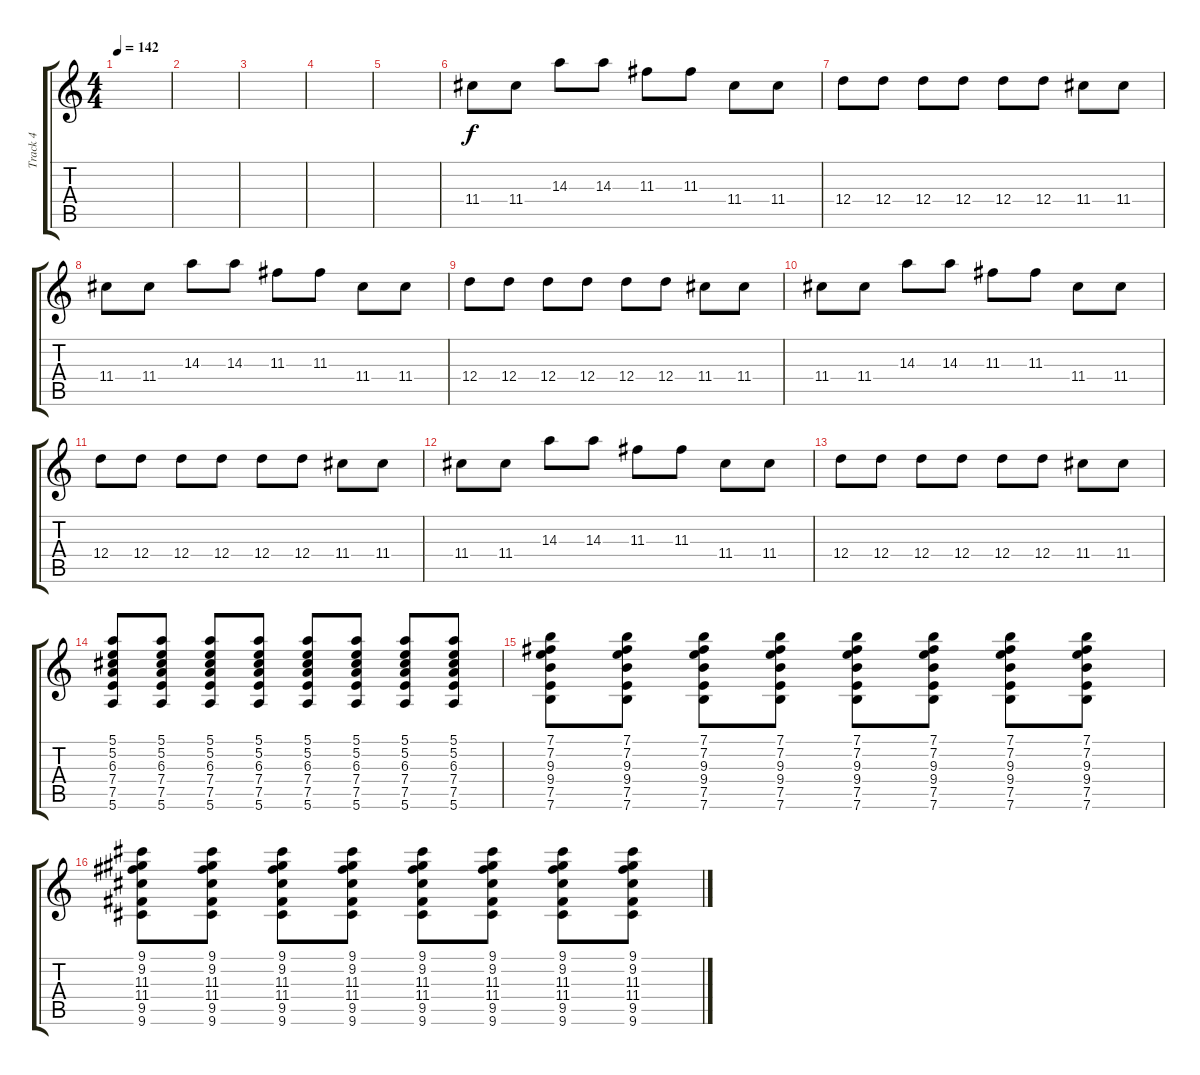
\track ("Track 4" "Track 4") {instrument distortionguitar}
\staff {score tabs}
\tuning (E4 B3 G3 D3 A2 E2) {hide}
\ts (4 4)
\tempo 142
\clef g2
\ks c
|
|
|
|
|
11.4.8{dy f} 11.4.8 14.3.8 14.3.8 11.3.8 11.3.8 11.4.8 11.4.8 |
12.4.8 12.4.8 12.4.8 12.4.8 12.4.8 12.4.8 11.4.8 11.4.8 |
11.4.8 11.4.8 14.3.8 14.3.8 11.3.8 11.3.8 11.4.8 11.4.8 |
12.4.8 12.4.8 12.4.8 12.4.8 12.4.8 12.4.8 11.4.8 11.4.8 |
11.4.8 11.4.8 14.3.8 14.3.8 11.3.8 11.3.8 11.4.8 11.4.8 |
12.4.8 12.4.8 12.4.8 12.4.8 12.4.8 12.4.8 11.4.8 11.4.8 |
11.4.8 11.4.8 14.3.8 14.3.8 11.3.8 11.3.8 11.4.8 11.4.8 |
12.4.8 12.4.8 12.4.8 12.4.8 12.4.8 12.4.8 11.4.8 11.4.8 |
(5.1 5.2 6.3 7.4 7.5 5.6).8 (5.1 5.2 6.3 7.4 7.5 5.6).8 (5.1 5.2 6.3 7.4 7.5 5.6).8 (5.1 5.2 6.3 7.4 7.5 5.6).8 (5.1 5.2 6.3 7.4 7.5 5.6).8 (5.1 5.2 6.3 7.4 7.5 5.6).8 (5.1 5.2 6.3 7.4 7.5 5.6).8 (5.1 5.2 6.3 7.4 7.5 5.6).8 |
(7.1 7.2 9.3 9.4 7.5 7.6).8 (7.1 7.2 9.3 9.4 7.5 7.6).8 (7.1 7.2 9.3 9.4 7.5 7.6).8 (7.1 7.2 9.3 9.4 7.5 7.6).8 (7.1 7.2 9.3 9.4 7.5 7.6).8 (7.1 7.2 9.3 9.4 7.5 7.6).8 (7.1 7.2 9.3 9.4 7.5 7.6).8 (7.1 7.2 9.3 9.4 7.5 7.6).8 |
(9.1 9.2 11.3 11.4 9.5 9.6).8 (9.1 9.2 11.3 11.4 9.5 9.6).8 (9.1 9.2 11.3 11.4 9.5 9.6).8 (9.1 9.2 11.3 11.4 9.5 9.6).8 (9.1 9.2 11.3 11.4 9.5 9.6).8 (9.1 9.2 11.3 11.4 9.5 9.6).8 (9.1 9.2 11.3 11.4 9.5 9.6).8 (9.1 9.2 11.3 11.4 9.5 9.6).8
